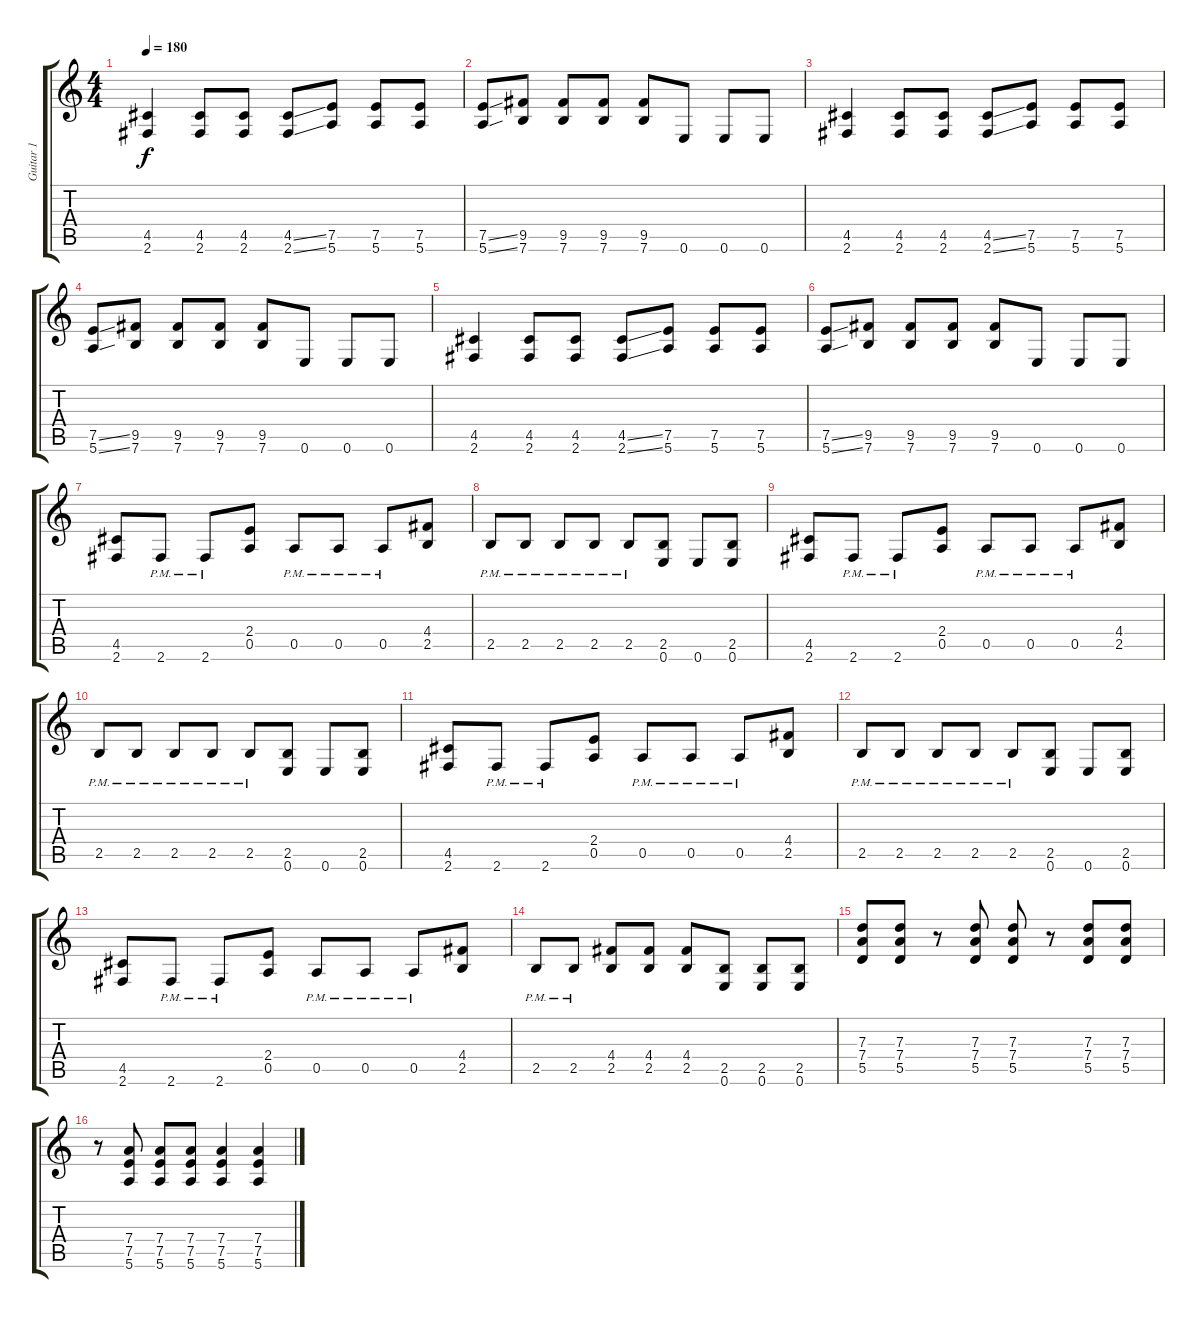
\track ("Guitar 1" "Guitar 1") {instrument distortionguitar}
\staff {score tabs}
\tuning (E4 B3 G3 D3 A2 E2) {hide}
\ts (4 4)
\tempo 180
\clef g2
\ks c
(4.5 2.6).4{dy f} (4.5 2.6).8 (4.5 2.6).8 (4.5{ss} 2.6{ss}).8 (7.5 5.6).8 (7.5 5.6).8 (7.5 5.6).8 |
(7.5{ss} 5.6{ss}).8 (9.5 7.6).8 (9.5 7.6).8 (9.5 7.6).8 (9.5 7.6).8 0.6.8 0.6.8 0.6.8 |
(4.5 2.6).4 (4.5 2.6).8 (4.5 2.6).8 (4.5{ss} 2.6{ss}).8 (7.5 5.6).8 (7.5 5.6).8 (7.5 5.6).8 |
(7.5{ss} 5.6{ss}).8 (9.5 7.6).8 (9.5 7.6).8 (9.5 7.6).8 (9.5 7.6).8 0.6.8 0.6.8 0.6.8 |
(4.5 2.6).4 (4.5 2.6).8 (4.5 2.6).8 (4.5{ss} 2.6{ss}).8 (7.5 5.6).8 (7.5 5.6).8 (7.5 5.6).8 |
(7.5{ss} 5.6{ss}).8 (9.5 7.6).8 (9.5 7.6).8 (9.5 7.6).8 (9.5 7.6).8 0.6.8 0.6.8 0.6.8 |
(4.5 2.6).8 2.6{pm}.8 2.6{pm}.8 (2.4 0.5).8 0.5{pm}.8 0.5{pm}.8 0.5{pm}.8 (4.4 2.5).8 |
2.5{pm}.8 2.5{pm}.8 2.5{pm}.8 2.5{pm}.8 2.5{pm}.8 (2.5 0.6).8 0.6.8 (2.5 0.6).8 |
(4.5 2.6).8 2.6{pm}.8 2.6{pm}.8 (2.4 0.5).8 0.5{pm}.8 0.5{pm}.8 0.5{pm}.8 (4.4 2.5).8 |
2.5{pm}.8 2.5{pm}.8 2.5{pm}.8 2.5{pm}.8 2.5{pm}.8 (2.5 0.6).8 0.6.8 (2.5 0.6).8 |
(4.5 2.6).8 2.6{pm}.8 2.6{pm}.8 (2.4 0.5).8 0.5{pm}.8 0.5{pm}.8 0.5{pm}.8 (4.4 2.5).8 |
2.5{pm}.8 2.5{pm}.8 2.5{pm}.8 2.5{pm}.8 2.5{pm}.8 (2.5 0.6).8 0.6.8 (2.5 0.6).8 |
(4.5 2.6).8 2.6{pm}.8 2.6{pm}.8 (2.4 0.5).8 0.5{pm}.8 0.5{pm}.8 0.5{pm}.8 (4.4 2.5).8 |
2.5{pm}.8 2.5{pm}.8 (4.4 2.5).8 (4.4 2.5).8 (4.4 2.5).8 (2.5 0.6).8 (2.5 0.6).8 (2.5 0.6).8 |
(7.3 7.4 5.5).8 (7.3 7.4 5.5).8 r.8 (7.3 7.4 5.5).8 (7.3 7.4 5.5).8 r.8 (7.3 7.4 5.5).8 (7.3 7.4 5.5).8 |
r.8 (7.4 7.5 5.6).8 (7.4 7.5 5.6).8 (7.4 7.5 5.6).8 (7.4 7.5 5.6).4 (7.4 7.5 5.6).4
